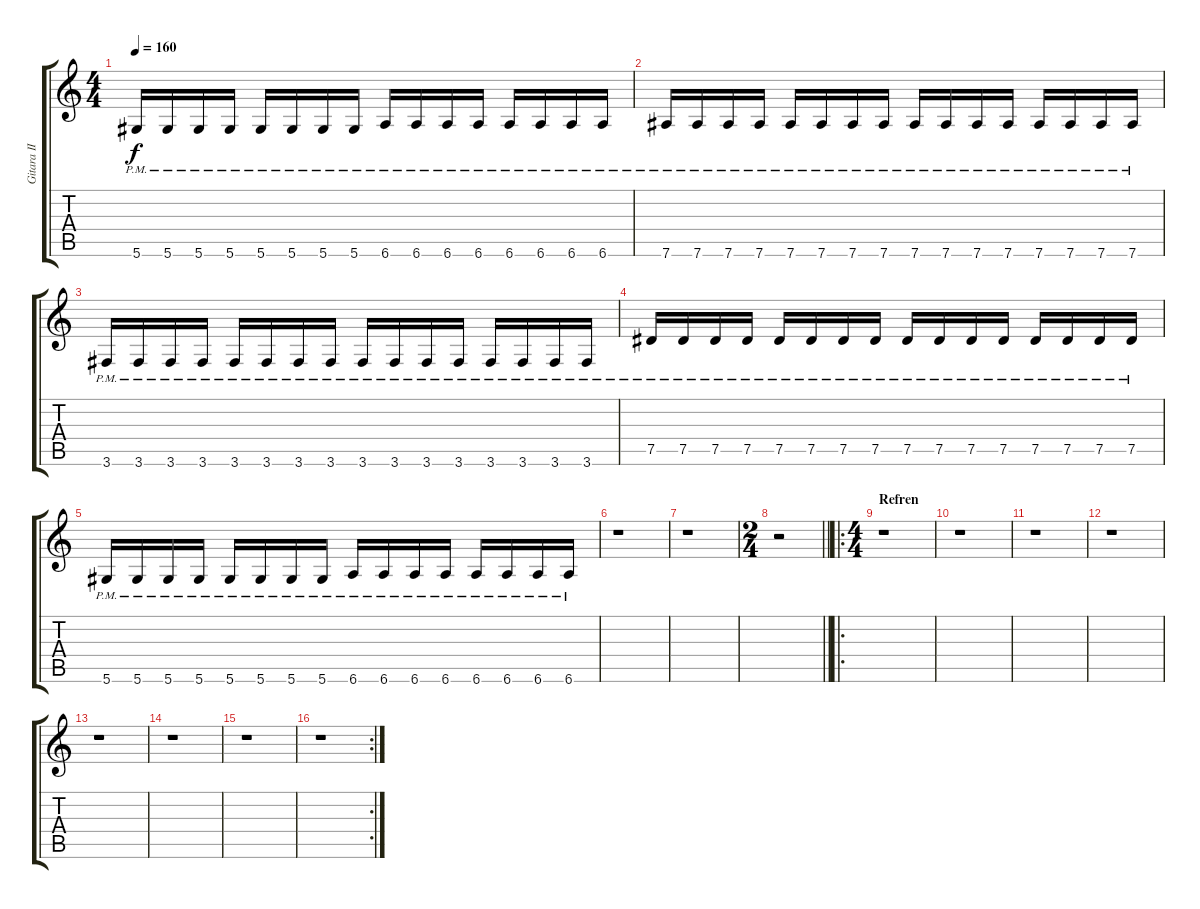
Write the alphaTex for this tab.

\track ("Gitara II" "Gitara II") {instrument overdrivenguitar}
\staff {score tabs}
\tuning (Eb4 Bb3 Gb3 Db3 Ab2 Eb2) {hide}
\ts (4 4)
\tempo 160
\clef g2
\ks c
5.6{pm}.16{dy f} 5.6{pm}.16 5.6{pm}.16 5.6{pm}.16 5.6{pm}.16 5.6{pm}.16 5.6{pm}.16 5.6{pm}.16 6.6{pm}.16 6.6{pm}.16 6.6{pm}.16 6.6{pm}.16 6.6{pm}.16 6.6{pm}.16 6.6{pm}.16 6.6{pm}.16 |
7.6{pm}.16 7.6{pm}.16 7.6{pm}.16 7.6{pm}.16 7.6{pm}.16 7.6{pm}.16 7.6{pm}.16 7.6{pm}.16 7.6{pm}.16 7.6{pm}.16 7.6{pm}.16 7.6{pm}.16 7.6{pm}.16 7.6{pm}.16 7.6{pm}.16 7.6{pm}.16 |
3.6{pm}.16 3.6{pm}.16 3.6{pm}.16 3.6{pm}.16 3.6{pm}.16 3.6{pm}.16 3.6{pm}.16 3.6{pm}.16 3.6{pm}.16 3.6{pm}.16 3.6{pm}.16 3.6{pm}.16 3.6{pm}.16 3.6{pm}.16 3.6{pm}.16 3.6{pm}.16 |
7.5{pm}.16 7.5{pm}.16 7.5{pm}.16 7.5{pm}.16 7.5{pm}.16 7.5{pm}.16 7.5{pm}.16 7.5{pm}.16 7.5{pm}.16 7.5{pm}.16 7.5{pm}.16 7.5{pm}.16 7.5{pm}.16 7.5{pm}.16 7.5{pm}.16 7.5{pm}.16 |
5.6{pm}.16 5.6{pm}.16 5.6{pm}.16 5.6{pm}.16 5.6{pm}.16 5.6{pm}.16 5.6{pm}.16 5.6{pm}.16 6.6{pm}.16 6.6{pm}.16 6.6{pm}.16 6.6{pm}.16 6.6{pm}.16 6.6{pm}.16 6.6{pm}.16 6.6{pm}.16 |
r.1 |
r.1 |
\ts (2 4)
\barLineRight lightlight
r.2 |
\ro
\ts (4 4)
\section ("" "Refren")
r.1 |
r.1 |
r.1 |
r.1 |
r.1 |
r.1 |
r.1 |
\rc 2
r.1
